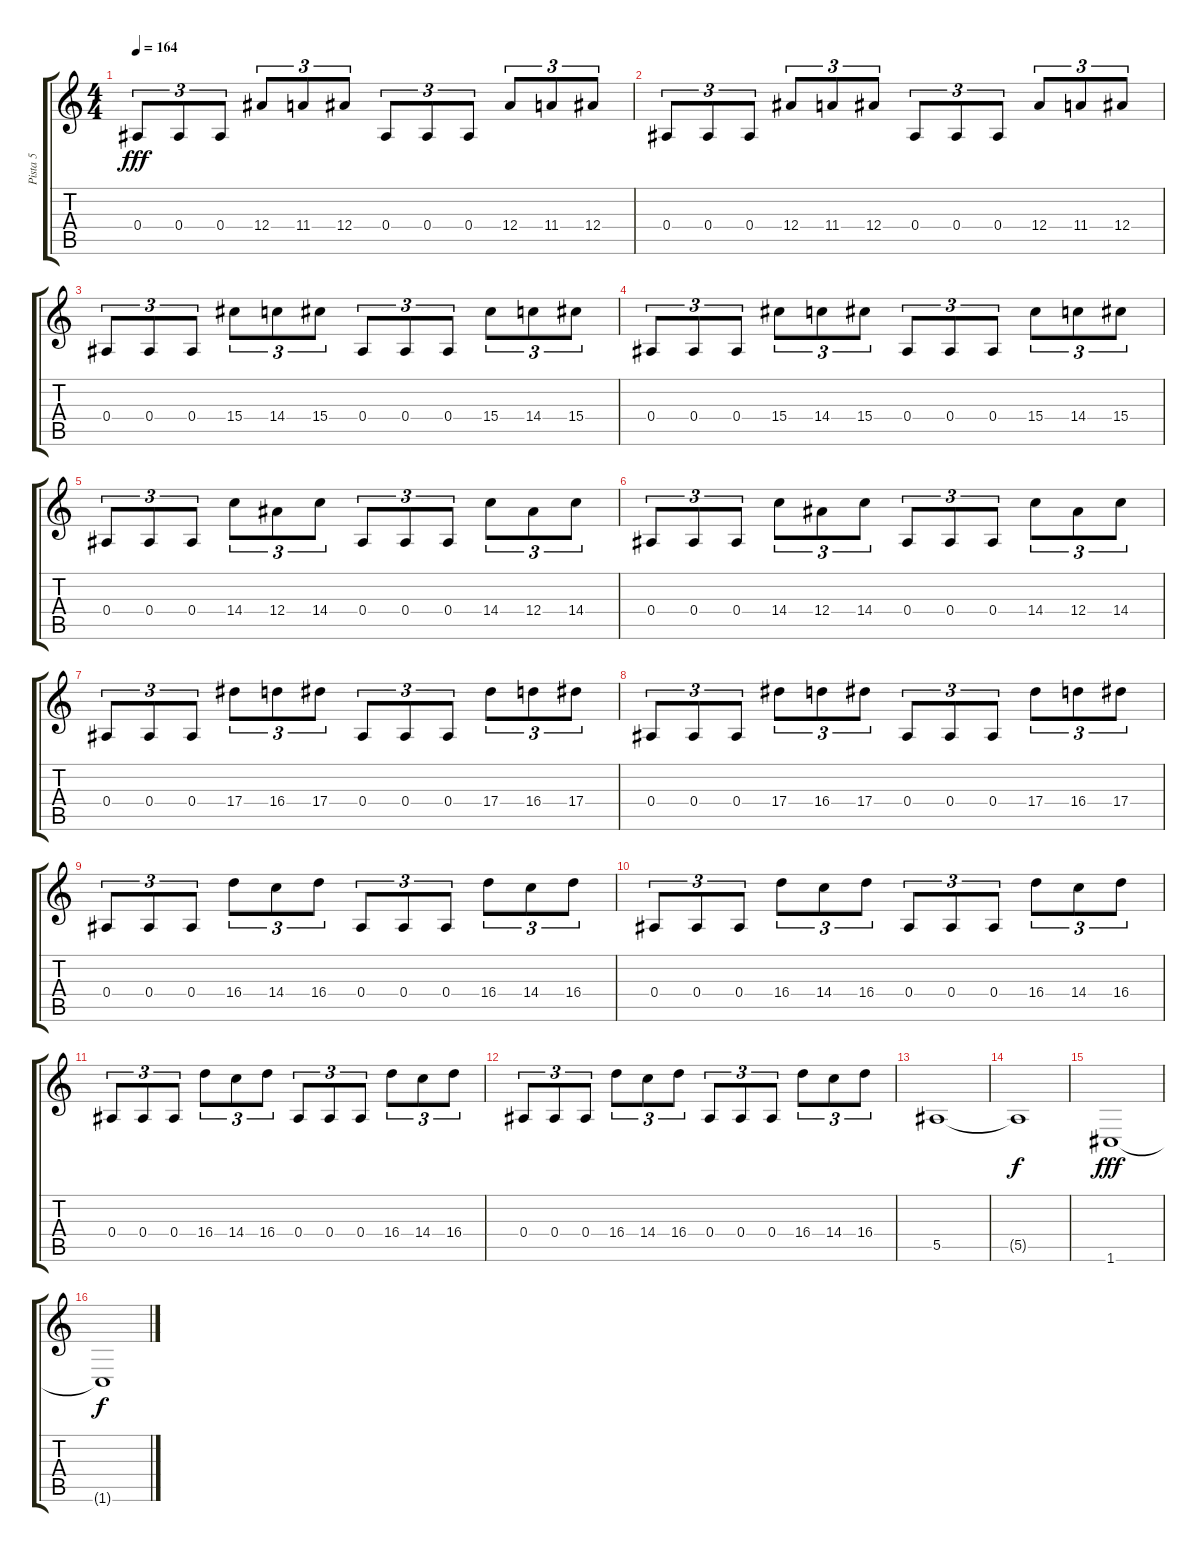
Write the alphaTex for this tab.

\track ("Pista 5" "Pista 5") {instrument electricbassfinger}
\staff {score tabs}
\tuning (C4 G3 Eb3 Bb2 F2 C2) {hide}
\ts (4 4)
\tempo 164
\clef g2
\ks c
0.4.8{tu (3 2) dy fff} 0.4.8{tu (3 2)} 0.4.8{tu (3 2)} 12.4.8{tu (3 2)} 11.4.8{tu (3 2)} 12.4.8{tu (3 2)} 0.4.8{tu (3 2)} 0.4.8{tu (3 2)} 0.4.8{tu (3 2)} 12.4.8{tu (3 2)} 11.4.8{tu (3 2)} 12.4.8{tu (3 2)} |
0.4.8{tu (3 2)} 0.4.8{tu (3 2)} 0.4.8{tu (3 2)} 12.4.8{tu (3 2)} 11.4.8{tu (3 2)} 12.4.8{tu (3 2)} 0.4.8{tu (3 2)} 0.4.8{tu (3 2)} 0.4.8{tu (3 2)} 12.4.8{tu (3 2)} 11.4.8{tu (3 2)} 12.4.8{tu (3 2)} |
0.4.8{tu (3 2)} 0.4.8{tu (3 2)} 0.4.8{tu (3 2)} 15.4.8{tu (3 2)} 14.4.8{tu (3 2)} 15.4.8{tu (3 2)} 0.4.8{tu (3 2)} 0.4.8{tu (3 2)} 0.4.8{tu (3 2)} 15.4.8{tu (3 2)} 14.4.8{tu (3 2)} 15.4.8{tu (3 2)} |
0.4.8{tu (3 2)} 0.4.8{tu (3 2)} 0.4.8{tu (3 2)} 15.4.8{tu (3 2)} 14.4.8{tu (3 2)} 15.4.8{tu (3 2)} 0.4.8{tu (3 2)} 0.4.8{tu (3 2)} 0.4.8{tu (3 2)} 15.4.8{tu (3 2)} 14.4.8{tu (3 2)} 15.4.8{tu (3 2)} |
0.4.8{tu (3 2)} 0.4.8{tu (3 2)} 0.4.8{tu (3 2)} 14.4.8{tu (3 2)} 12.4.8{tu (3 2)} 14.4.8{tu (3 2)} 0.4.8{tu (3 2)} 0.4.8{tu (3 2)} 0.4.8{tu (3 2)} 14.4.8{tu (3 2)} 12.4.8{tu (3 2)} 14.4.8{tu (3 2)} |
0.4.8{tu (3 2)} 0.4.8{tu (3 2)} 0.4.8{tu (3 2)} 14.4.8{tu (3 2)} 12.4.8{tu (3 2)} 14.4.8{tu (3 2)} 0.4.8{tu (3 2)} 0.4.8{tu (3 2)} 0.4.8{tu (3 2)} 14.4.8{tu (3 2)} 12.4.8{tu (3 2)} 14.4.8{tu (3 2)} |
0.4.8{tu (3 2)} 0.4.8{tu (3 2)} 0.4.8{tu (3 2)} 17.4.8{tu (3 2)} 16.4.8{tu (3 2)} 17.4.8{tu (3 2)} 0.4.8{tu (3 2)} 0.4.8{tu (3 2)} 0.4.8{tu (3 2)} 17.4.8{tu (3 2)} 16.4.8{tu (3 2)} 17.4.8{tu (3 2)} |
0.4.8{tu (3 2)} 0.4.8{tu (3 2)} 0.4.8{tu (3 2)} 17.4.8{tu (3 2)} 16.4.8{tu (3 2)} 17.4.8{tu (3 2)} 0.4.8{tu (3 2)} 0.4.8{tu (3 2)} 0.4.8{tu (3 2)} 17.4.8{tu (3 2)} 16.4.8{tu (3 2)} 17.4.8{tu (3 2)} |
0.4.8{tu (3 2)} 0.4.8{tu (3 2)} 0.4.8{tu (3 2)} 16.4.8{tu (3 2)} 14.4.8{tu (3 2)} 16.4.8{tu (3 2)} 0.4.8{tu (3 2)} 0.4.8{tu (3 2)} 0.4.8{tu (3 2)} 16.4.8{tu (3 2)} 14.4.8{tu (3 2)} 16.4.8{tu (3 2)} |
0.4.8{tu (3 2)} 0.4.8{tu (3 2)} 0.4.8{tu (3 2)} 16.4.8{tu (3 2)} 14.4.8{tu (3 2)} 16.4.8{tu (3 2)} 0.4.8{tu (3 2)} 0.4.8{tu (3 2)} 0.4.8{tu (3 2)} 16.4.8{tu (3 2)} 14.4.8{tu (3 2)} 16.4.8{tu (3 2)} |
0.4.8{tu (3 2)} 0.4.8{tu (3 2)} 0.4.8{tu (3 2)} 16.4.8{tu (3 2)} 14.4.8{tu (3 2)} 16.4.8{tu (3 2)} 0.4.8{tu (3 2)} 0.4.8{tu (3 2)} 0.4.8{tu (3 2)} 16.4.8{tu (3 2)} 14.4.8{tu (3 2)} 16.4.8{tu (3 2)} |
0.4.8{tu (3 2)} 0.4.8{tu (3 2)} 0.4.8{tu (3 2)} 16.4.8{tu (3 2)} 14.4.8{tu (3 2)} 16.4.8{tu (3 2)} 0.4.8{tu (3 2)} 0.4.8{tu (3 2)} 0.4.8{tu (3 2)} 16.4.8{tu (3 2)} 14.4.8{tu (3 2)} 16.4.8{tu (3 2)} |
5.5.1 |
5.5{t}.1{dy f} |
1.6.1{dy fff} |
1.6{t}.1{dy f}
